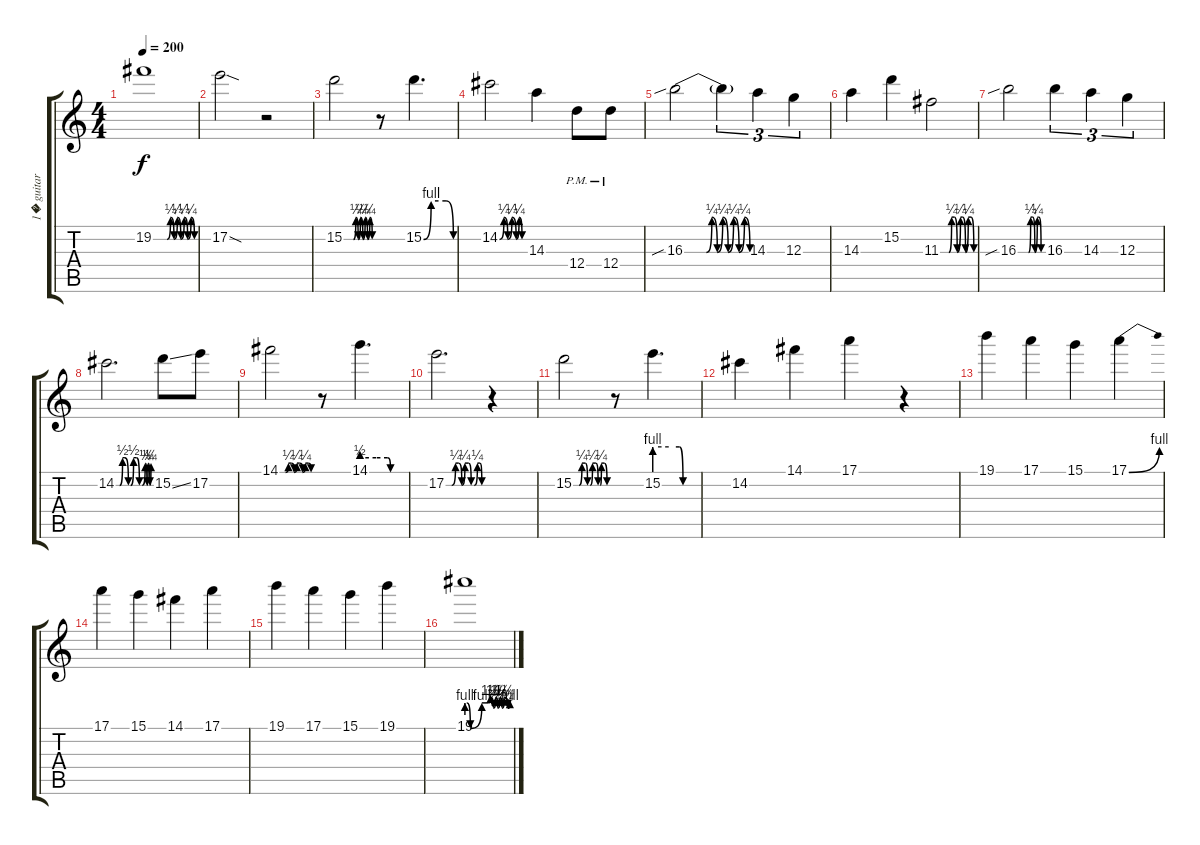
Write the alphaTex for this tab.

\track ("1� guitar" "1� guitar") {instrument distortionguitar}
\staff {score tabs}
\tuning (E4 B3 G3 D3 A2 E2) {hide}
\ts (4 4)
\tempo 200
\clef g2
\ks c
19.2{be (custom 0 0 10 0 20 0 25 1 30 0 35 1 40 0 45 1 50 0 55 1 60 0)}.1{dy f} |
17.2{sod}.2 r.2 |
15.2{be (custom 0 0 10 0 20 0 25 1 30 0 35 1 40 0 45 1 50 0 55 1 60 0)}.2 r.8 15.2{be (custom 0 0 15 4 30 4 45 4 60 0)}.4{d} |
14.2{be (custom 0 0 10 1 19 0 29 1 39 0 46 1 53 0 60 0)}.2 14.3.4 12.4{pm}.8 12.4{pm}.8 |
16.3{be (custom 0 0 10 0 20 0 25 1 30 0 35 1 40 0 45 1 50 0 55 1 60 0) sib}.2 16.3{t}.4{tu (3 2)} 14.3.4{tu (3 2)} 12.3.4{tu (3 2)} |
14.3.4 15.2.4 11.3{be (custom 0 0 15 0 20 1 25 1 30 0 36 1 40 1 45 0 50 1 55 1 60 0)}.2 |
16.3{be (custom 0 0 15 0 25 0 30 1 35 1 40 0 46 1 50 1 55 0 60 0) sib}.2 16.3.4{tu (3 2)} 14.3.4{tu (3 2)} 12.3.4{tu (3 2)} |
14.2{be (custom 0 0 6 0 11 2 15 2 21 0 25 0 30 2 35 2 40 0 45 0 50 1 53 0 55 1 58 0 60 1)}.2{d} 15.2{ss}.8 17.2.8 |
14.1{be (custom 0 0 10 0 15 1 20 1 25 0 30 1 35 1 40 0 45 1 50 1 55 0 60 0)}.2 r.8 14.1{be (custom 0 2 20 2 36 2 40 0 60 0)}.4{d} |
17.2{be (custom 0 0 9 0 15 1 20 1 25 0 30 1 36 1 40 0 45 0 50 1 54 1 57 0 60 0)}.2{d} r.4 |
15.2{be (custom 0 0 10 0 15 1 21 1 25 0 30 0 34 1 40 1 44 0 48 0 50 1 55 1 60 0)}.2 r.8 15.2{be (custom 0 4 20 4 35 4 40 0 60 0)}.4{d} |
14.2.4 14.1.4 17.1.4 r.4 |
19.1.4 17.1.4 15.1.4 17.1{be (bend 0 0 60 4)}.4 |
17.1.4 15.1.4 14.1.4 17.1.4 |
19.1.4 17.1.4 15.1.4 19.1.4 |
19.1{be (custom 0 4 5 0 21 4 30 4 33 5 37 3 40 5 43 3 46 5 49 3 52 5 57 3 60 4)}.1
